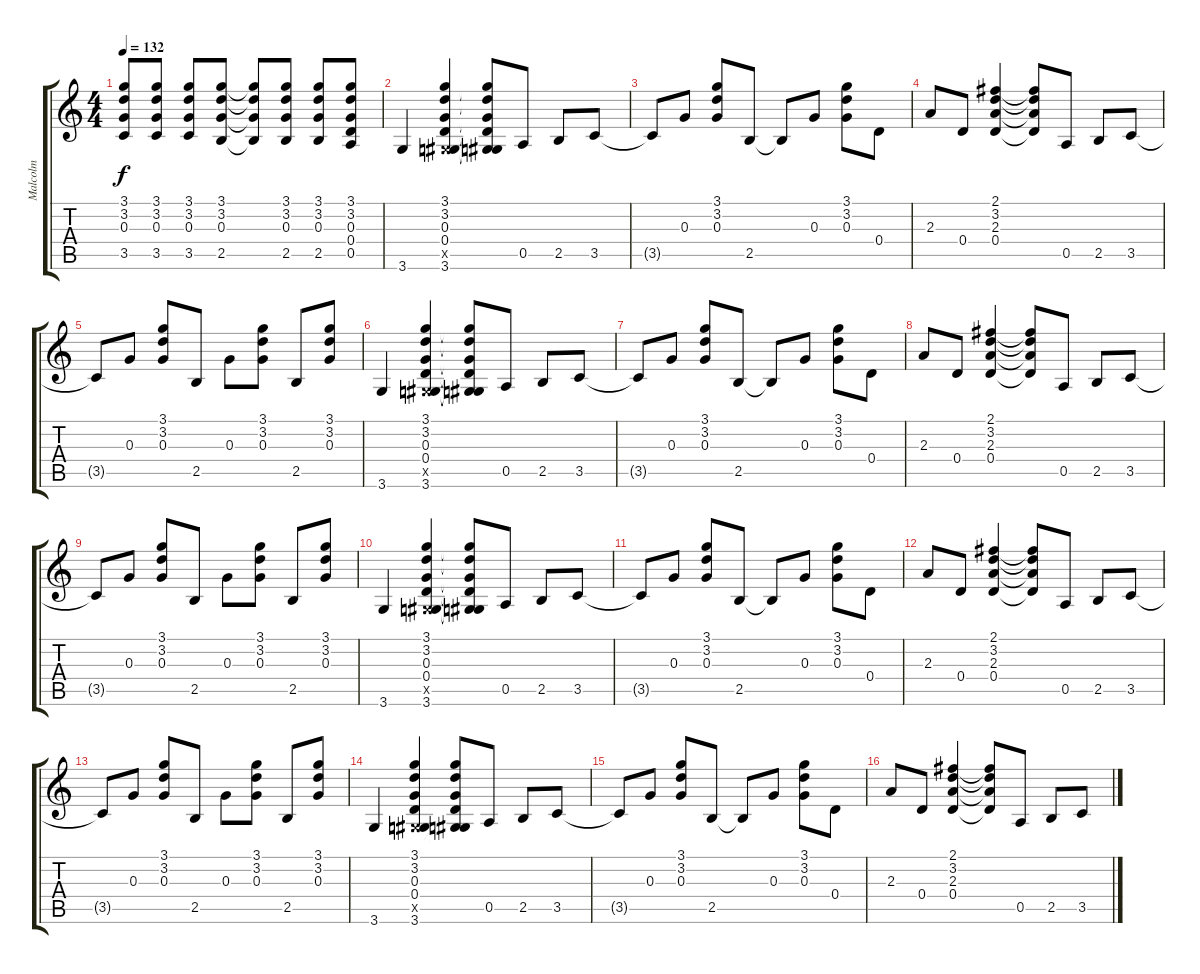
\track ("Malcolm" "Malcolm") {instrument distortionguitar}
\staff {score tabs}
\tuning (E4 B3 G3 D3 A2 E2) {hide}
\ts (4 4)
\tempo 132
\clef g2
\ks c
(3.1{t} 3.2{t} 0.3{t} 3.5{t}).8{dy f} (3.1 3.2 0.3 3.5).8 (3.1 3.2 0.3 3.5).8 (3.1 3.2 0.3 2.5).8 (3.1{t} 3.2{t} 0.3{t} 2.5{t}).8 (3.1 3.2 0.3 2.5).8 (3.1 3.2 0.3 2.5).8 (3.1 3.2 0.3 0.4 0.5).8 |
3.6.4 (3.1 3.2 0.3 0.4 -1.5{x} 3.6).4 (3.1{t} 3.2{t} 0.3{t} 0.4{t} -1.5{t} 3.6{t}).8 0.5.8 2.5.8 3.5.8 |
3.5{t}.8 0.3.8 (3.1 3.2 0.3).8 2.5.8 2.5{t}.8 0.3.8 (3.1 3.2 0.3).8 0.4.8 |
2.3.8 0.4.8 (2.1 3.2 2.3 0.4).4 (2.1{t} 3.2{t} 2.3{t} 0.4{t}).8 0.5.8 2.5.8 3.5.8 |
3.5{t}.8 0.3.8 (3.1 3.2 0.3).8 2.5.8 0.3.8 (3.1 3.2 0.3).8 2.5.8 (3.1 3.2 0.3).8 |
3.6.4 (3.1 3.2 0.3 0.4 -1.5{x} 3.6).4 (3.1{t} 3.2{t} 0.3{t} 0.4{t} -1.5{t} 3.6{t}).8 0.5.8 2.5.8 3.5.8 |
3.5{t}.8 0.3.8 (3.1 3.2 0.3).8 2.5.8 2.5{t}.8 0.3.8 (3.1 3.2 0.3).8 0.4.8 |
2.3.8 0.4.8 (2.1 3.2 2.3 0.4).4 (2.1{t} 3.2{t} 2.3{t} 0.4{t}).8 0.5.8 2.5.8 3.5.8 |
3.5{t}.8 0.3.8 (3.1 3.2 0.3).8 2.5.8 0.3.8 (3.1 3.2 0.3).8 2.5.8 (3.1 3.2 0.3).8 |
3.6.4 (3.1 3.2 0.3 0.4 -1.5{x} 3.6).4 (3.1{t} 3.2{t} 0.3{t} 0.4{t} -1.5{t} 3.6{t}).8 0.5.8 2.5.8 3.5.8 |
3.5{t}.8 0.3.8 (3.1 3.2 0.3).8 2.5.8 2.5{t}.8 0.3.8 (3.1 3.2 0.3).8 0.4.8 |
2.3.8 0.4.8 (2.1 3.2 2.3 0.4).4 (2.1{t} 3.2{t} 2.3{t} 0.4{t}).8 0.5.8 2.5.8 3.5.8 |
3.5{t}.8 0.3.8 (3.1 3.2 0.3).8 2.5.8 0.3.8 (3.1 3.2 0.3).8 2.5.8 (3.1 3.2 0.3).8 |
3.6.4 (3.1 3.2 0.3 0.4 -1.5{x} 3.6).4 (3.1{t} 3.2{t} 0.3{t} 0.4{t} -1.5{t} 3.6{t}).8 0.5.8 2.5.8 3.5.8 |
3.5{t}.8 0.3.8 (3.1 3.2 0.3).8 2.5.8 2.5{t}.8 0.3.8 (3.1 3.2 0.3).8 0.4.8 |
2.3.8 0.4.8 (2.1 3.2 2.3 0.4).4 (2.1{t} 3.2{t} 2.3{t} 0.4{t}).8 0.5.8 2.5.8 3.5.8
